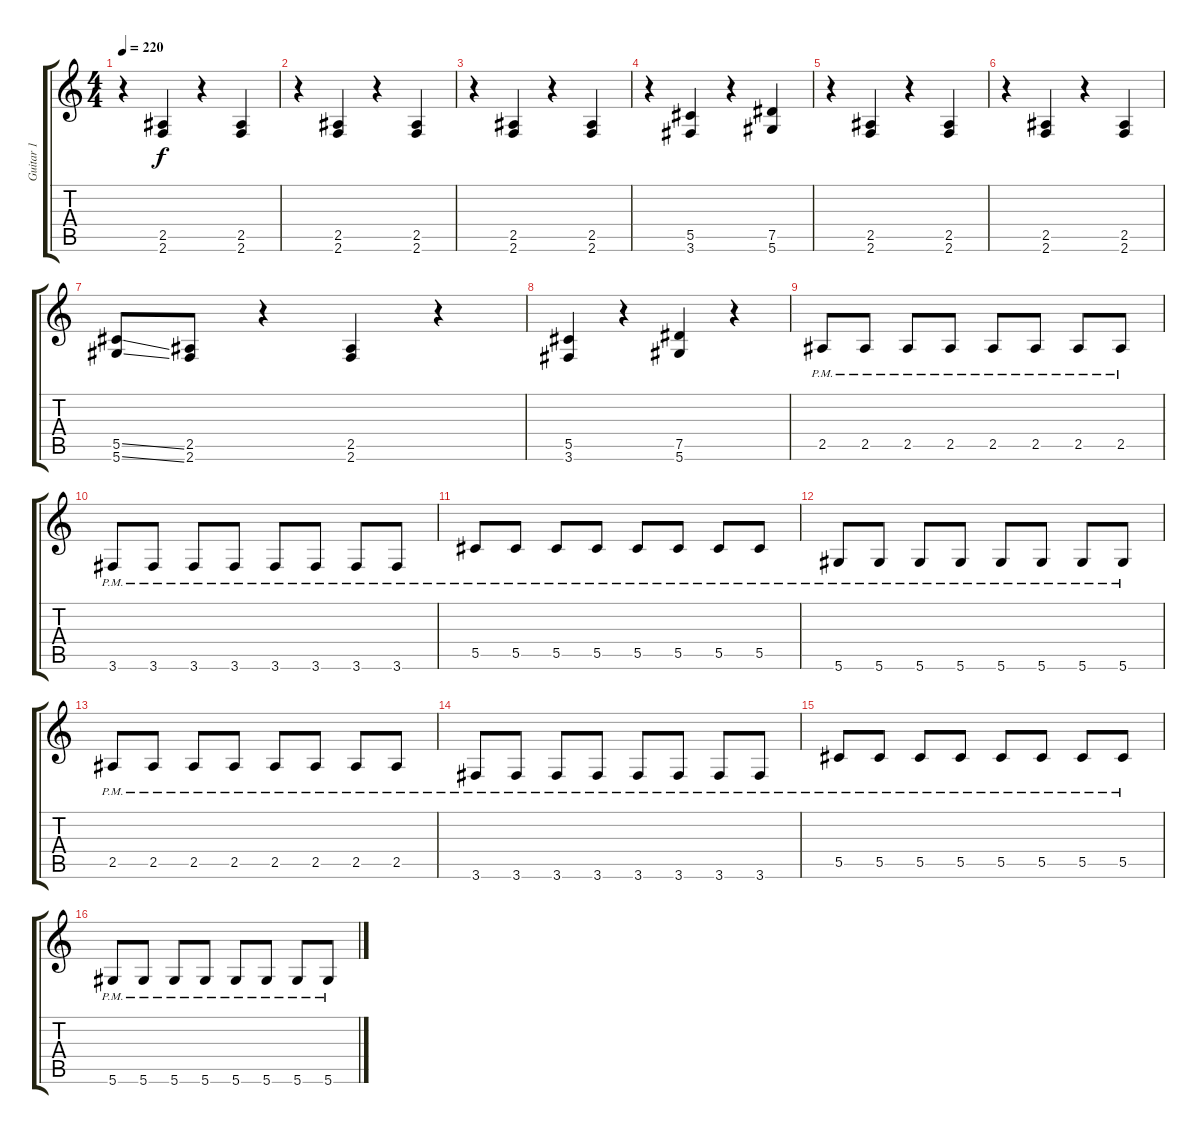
\track ("Guitar 1" "Guitar 1") {instrument distortionguitar}
\staff {score tabs}
\tuning (Eb4 Bb3 Gb3 Db3 Ab2 Eb2) {hide}
\ts (4 4)
\tempo 220
\clef g2
\ks c
r.4{dy f} (2.5 2.6).4 r.4 (2.5 2.6).4 |
r.4 (2.5 2.6).4 r.4 (2.5 2.6).4 |
r.4 (2.5 2.6).4 r.4 (2.5 2.6).4 |
r.4 (5.5 3.6).4 r.4 (7.5 5.6).4 |
r.4 (2.5 2.6).4 r.4 (2.5 2.6).4 |
r.4 (2.5 2.6).4 r.4 (2.5 2.6).4 |
(5.5{ss} 5.6{ss}).8 (2.5 2.6).8 r.4 (2.5 2.6).4 r.4 |
(5.5 3.6).4 r.4 (7.5 5.6).4 r.4 |
2.5{pm}.8 2.5{pm}.8 2.5{pm}.8 2.5{pm}.8 2.5{pm}.8 2.5{pm}.8 2.5{pm}.8 2.5{pm}.8 |
3.6{pm}.8 3.6{pm}.8 3.6{pm}.8 3.6{pm}.8 3.6{pm}.8 3.6{pm}.8 3.6{pm}.8 3.6{pm}.8 |
5.5{pm}.8 5.5{pm}.8 5.5{pm}.8 5.5{pm}.8 5.5{pm}.8 5.5{pm}.8 5.5{pm}.8 5.5{pm}.8 |
5.6{pm}.8 5.6{pm}.8 5.6{pm}.8 5.6{pm}.8 5.6{pm}.8 5.6{pm}.8 5.6{pm}.8 5.6{pm}.8 |
2.5{pm}.8 2.5{pm}.8 2.5{pm}.8 2.5{pm}.8 2.5{pm}.8 2.5{pm}.8 2.5{pm}.8 2.5{pm}.8 |
3.6{pm}.8 3.6{pm}.8 3.6{pm}.8 3.6{pm}.8 3.6{pm}.8 3.6{pm}.8 3.6{pm}.8 3.6{pm}.8 |
5.5{pm}.8 5.5{pm}.8 5.5{pm}.8 5.5{pm}.8 5.5{pm}.8 5.5{pm}.8 5.5{pm}.8 5.5{pm}.8 |
5.6{pm}.8 5.6{pm}.8 5.6{pm}.8 5.6{pm}.8 5.6{pm}.8 5.6{pm}.8 5.6{pm}.8 5.6{pm}.8
